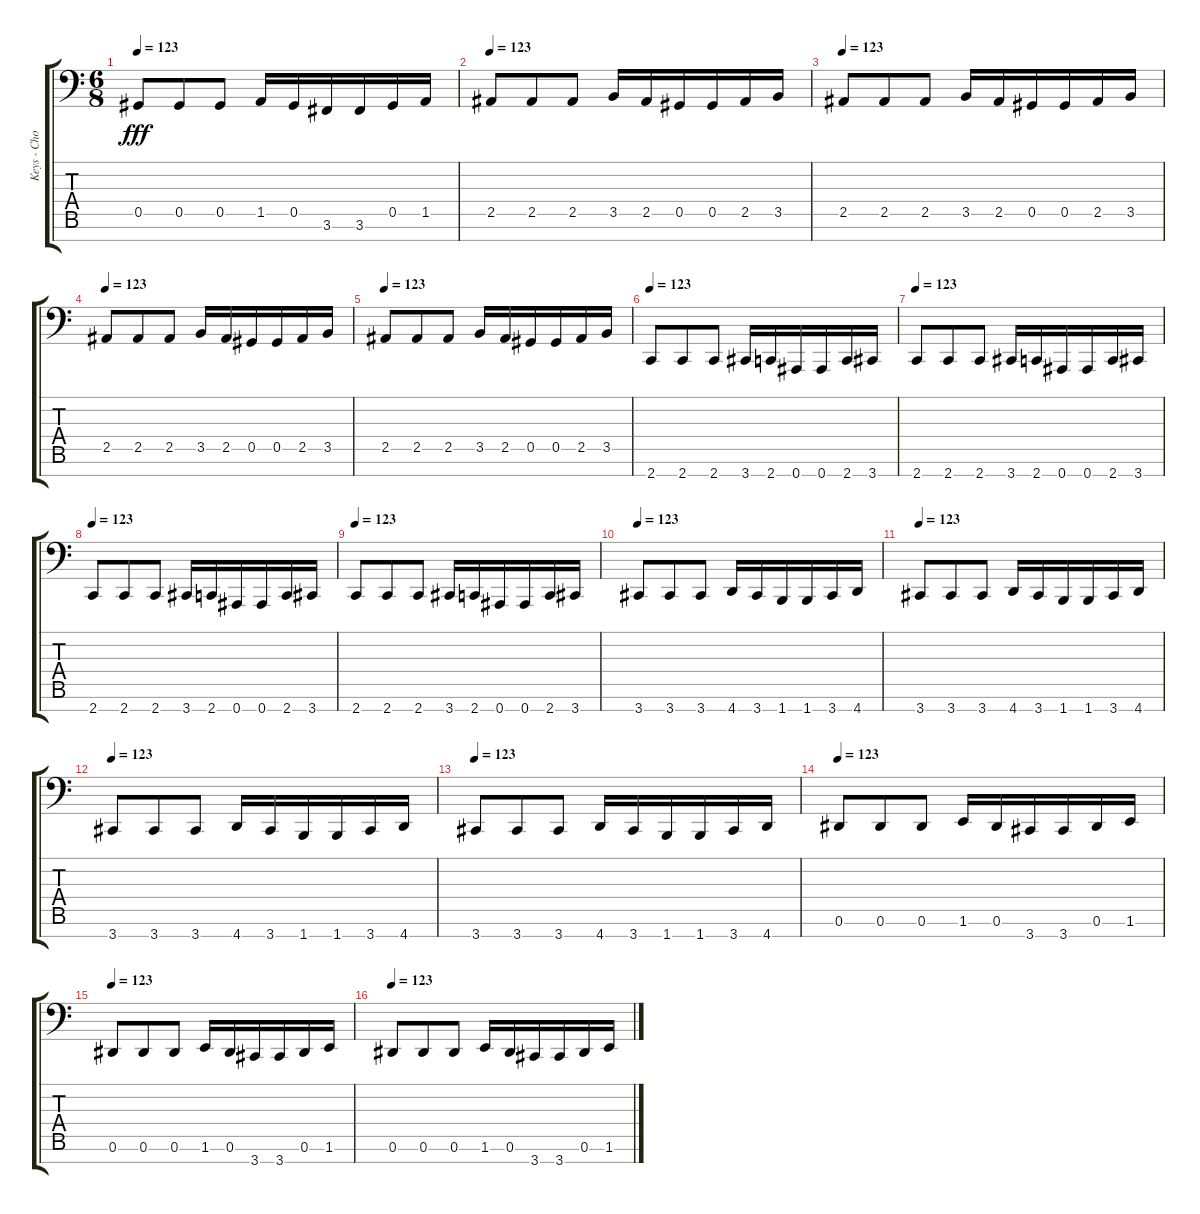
\track ("Keys - Chord I" "Keys - Cho") {instrument synthstrings1}
\staff {score tabs}
\tuning (Eb4 Bb3 Gb3 Db3 Ab2 Eb2 Bb1) {hide}
\ts (6 8)
\tempo 123
\clef f4
\ks c
0.5.8{dy fff} 0.5.8 0.5.8 1.5.16 0.5.16 3.6.16 3.6.16 0.5.16 1.5.16 |
\tempo 123
2.5.8{instrument acousticgrandpiano} 2.5.8 2.5.8 3.5.16 2.5.16 0.5.16 0.5.16 2.5.16 3.5.16 |
\tempo 123
2.5.8{instrument acousticgrandpiano} 2.5.8 2.5.8 3.5.16 2.5.16 0.5.16 0.5.16 2.5.16 3.5.16 |
\tempo 123
2.5.8{instrument acousticgrandpiano} 2.5.8 2.5.8 3.5.16 2.5.16 0.5.16 0.5.16 2.5.16 3.5.16 |
\tempo 123
2.5.8{instrument acousticgrandpiano} 2.5.8 2.5.8 3.5.16 2.5.16 0.5.16 0.5.16 2.5.16 3.5.16 |
\tempo 123
2.7.8{instrument acousticgrandpiano} 2.7.8 2.7.8 3.7.16 2.7.16 0.7.16 0.7.16 2.7.16 3.7.16 |
\tempo 123
2.7.8{instrument acousticgrandpiano} 2.7.8 2.7.8 3.7.16 2.7.16 0.7.16 0.7.16 2.7.16 3.7.16 |
\tempo 123
2.7.8{instrument acousticgrandpiano} 2.7.8 2.7.8 3.7.16 2.7.16 0.7.16 0.7.16 2.7.16 3.7.16 |
\tempo 123
2.7.8{instrument acousticgrandpiano} 2.7.8 2.7.8 3.7.16 2.7.16 0.7.16 0.7.16 2.7.16 3.7.16 |
\tempo 123
3.7.8{volume 7 instrument acousticgrandpiano} 3.7.8 3.7.8 4.7.16 3.7.16 1.7.16 1.7.16 3.7.16 4.7.16 |
\tempo 123
3.7.8{instrument acousticgrandpiano} 3.7.8 3.7.8 4.7.16 3.7.16 1.7.16 1.7.16 3.7.16 4.7.16 |
\tempo 123
3.7.8{volume 5 instrument acousticgrandpiano} 3.7.8 3.7.8 4.7.16 3.7.16 1.7.16 1.7.16 3.7.16 4.7.16 |
\tempo 123
3.7.8{instrument acousticgrandpiano} 3.7.8 3.7.8 4.7.16 3.7.16 1.7.16 1.7.16 3.7.16 4.7.16 |
\tempo 123
0.6.8{volume 0 instrument acousticgrandpiano} 0.6.8 0.6.8 1.6.16 0.6.16 3.7.16 3.7.16 0.6.16 1.6.16 |
\tempo 123
0.6.8{instrument acousticgrandpiano} 0.6.8 0.6.8 1.6.16 0.6.16 3.7.16 3.7.16 0.6.16 1.6.16 |
\tempo 123
0.6.8{instrument acousticgrandpiano} 0.6.8 0.6.8 1.6.16 0.6.16 3.7.16 3.7.16 0.6.16 1.6.16
